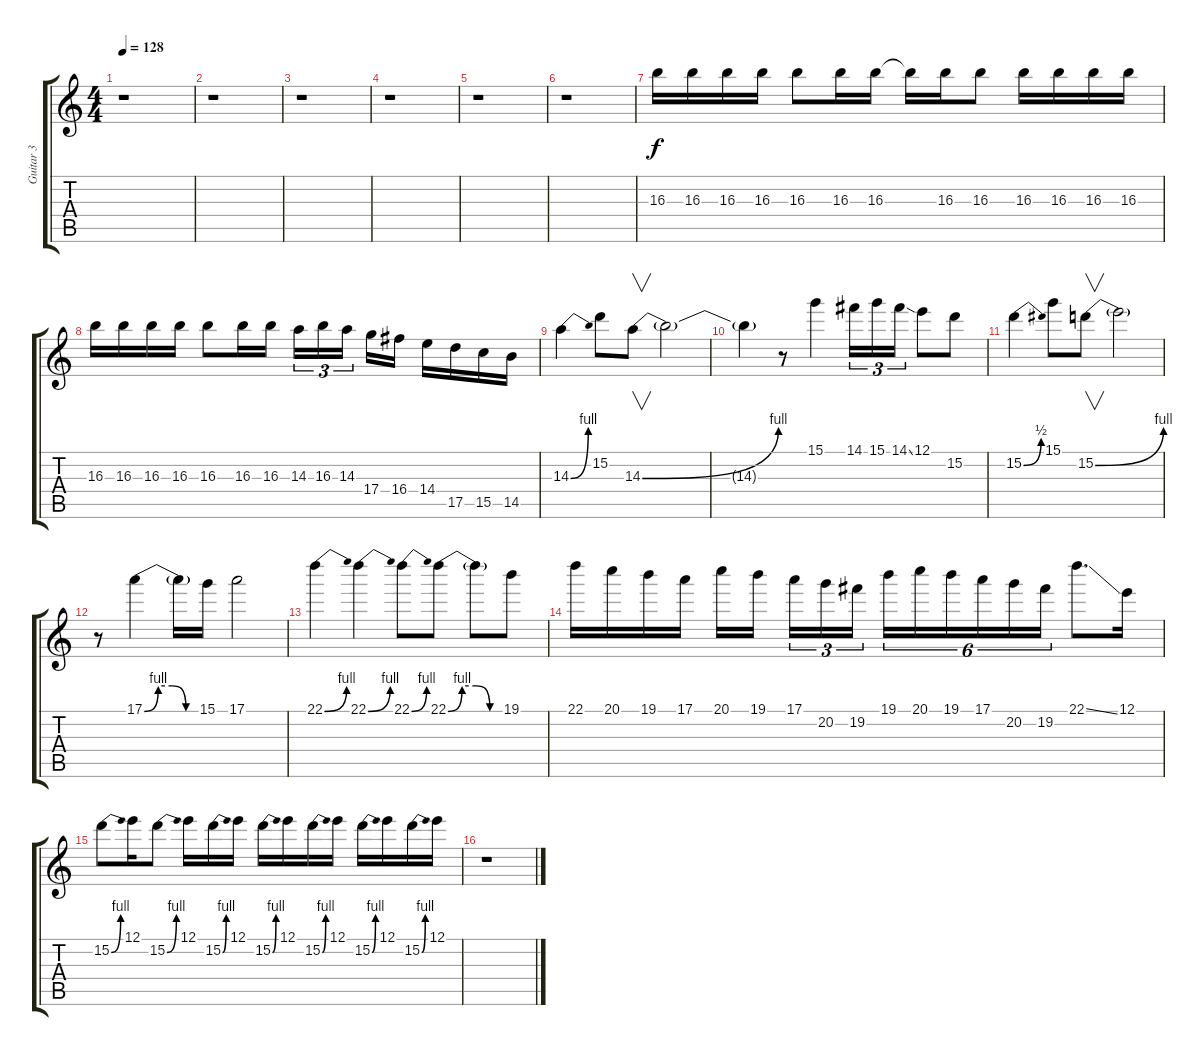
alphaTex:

\track ("Guitar 3" "Guitar 3") {instrument distortionguitar}
\staff {score tabs}
\tuning (E4 B3 G3 D3 A2 E2) {hide}
\ts (4 4)
\tempo 128
\clef g2
\ks c
r.1{dy f instrument distortionguitar} |
r.1 |
r.1 |
r.1 |
r.1 |
r.1 |
16.3.16 16.3.16 16.3.16 16.3.16 16.3.8 16.3.16 16.3.16 16.3{t}.16 16.3.16 16.3.8 16.3.16 16.3.16 16.3.16 16.3.16 |
16.3.16 16.3.16 16.3.16 16.3.16 16.3.8 16.3.16 16.3.16 14.3.16{tu (3 2)} 16.3.16{tu (3 2)} 14.3.16{tu (3 2)} 17.4.16 16.4.16 14.4.16 17.5.16 15.5.16 14.5.16 |
14.3{be (bend 0 0 60 4)}.4 15.2.8 14.3{be (bend 0 0 60 4)}.8{v} 14.3{t}.2 |
14.3{t}.4 r.8 15.1.4 14.1.16{tu (3 2)} 15.1.16{tu (3 2)} 14.1{ss}.16{tu (3 2)} 12.1.8 15.2.8 |
15.2{be (bend 0 0 60 2)}.4 15.1.8 15.2{be (bend 0 0 60 4)}.8{v} 15.2{t}.2 |
r.8 17.1{be (custom 0 0 15 4 30 4 45 0 60 0)}.4 17.1{t}.16 15.1.16 17.1.2 |
22.1{be (bend 0 0 60 4)}.4 22.1{be (bend 0 0 60 4)}.4 22.1{be (bend 0 0 60 4)}.8 22.1{be (custom 0 0 15 4 30 4 45 0 60 0)}.8 22.1{t}.8 19.1.8 |
22.1.16 20.1.16 19.1.16 17.1.16 20.1.16 19.1.16 17.1.16{tu (3 2)} 20.2.16{tu (3 2)} 19.2.16{tu (3 2)} 19.1.16{tu (6 4)} 20.1.16{tu (6 4)} 19.1.16{tu (6 4)} 17.1.16{tu (6 4)} 20.2.16{tu (6 4)} 19.2.16{tu (6 4)} 22.1{ss}.8{d} 12.1.16 |
15.2{be (bend 0 0 60 4)}.8 12.1.16 15.2{be (bend 0 0 60 4)}.8 12.1.16 15.2{be (bend 0 0 60 4)}.16 12.1.16 15.2{be (bend 0 0 60 4)}.16 12.1.16 15.2{be (bend 0 0 60 4)}.16 12.1.16 15.2{be (bend 0 0 60 4)}.16 12.1.16 15.2{be (bend 0 0 60 4)}.16 12.1.16 |
r.1
